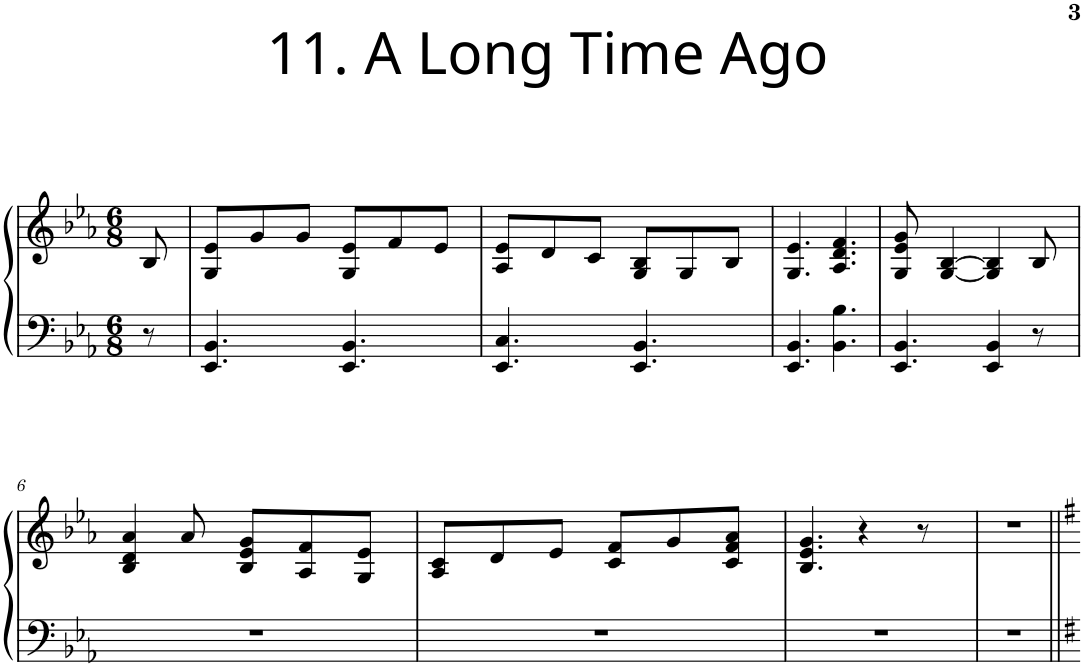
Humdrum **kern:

**kern	**kern
*part1	*part1
*staff2	*staff1
*I"Piano	*
*I'Pno	*
!!LO:PB:g=z
*clefF4	*clefG2
*k[b-e-a-]	*k[b-e-a-]
*M6/8	*M6/8
=1	=1
8r	8B-/
=2	=2
4.EE-/ 4.BB-/	8G/ 8e-/L
.	8g/
.	8g/J
4.EE-/ 4.BB-/	8G/ 8e-/L
.	8f/
.	8e-/J
=3	=3
4.EE-/ 4.C/	8A-/ 8e-/L
.	8d/
.	8c/J
4.EE-/ 4.BB-/	8G/ 8B-/L
.	8G/
.	8B-/J
=4	=4
4.EE-/ 4.BB-/	4.G/ 4.e-/
4.BB-\ 4.B-\	4.A-/ 4.d/ 4.f/
=5	=5
4.EE-/ 4.BB-/	8G/ 8e-/ 8g/
.	[4G/ [4B-/
4EE-/ 4BB-/	4G/] 4B-/]
8r	8B-/
!!LO:LB:g=z
=6	=6
2.r	4B-/ 4d/ 4a-/
.	8a-/
.	8B-/ 8e-/ 8g/L
.	8A-/ 8f/
.	8G/ 8e-/J
=7	=7
2.r	8A-/ 8c/L
.	8d/
.	8e-/J
.	8c/ 8f/L
.	8g/
.	8c/ 8f/ 8a-/J
=8	=8
2.r	4.B-/ 4.e-/ 4.g/
.	4r
.	8r
=9	=9
2.r	2.r
=||	=||
*-	*-
